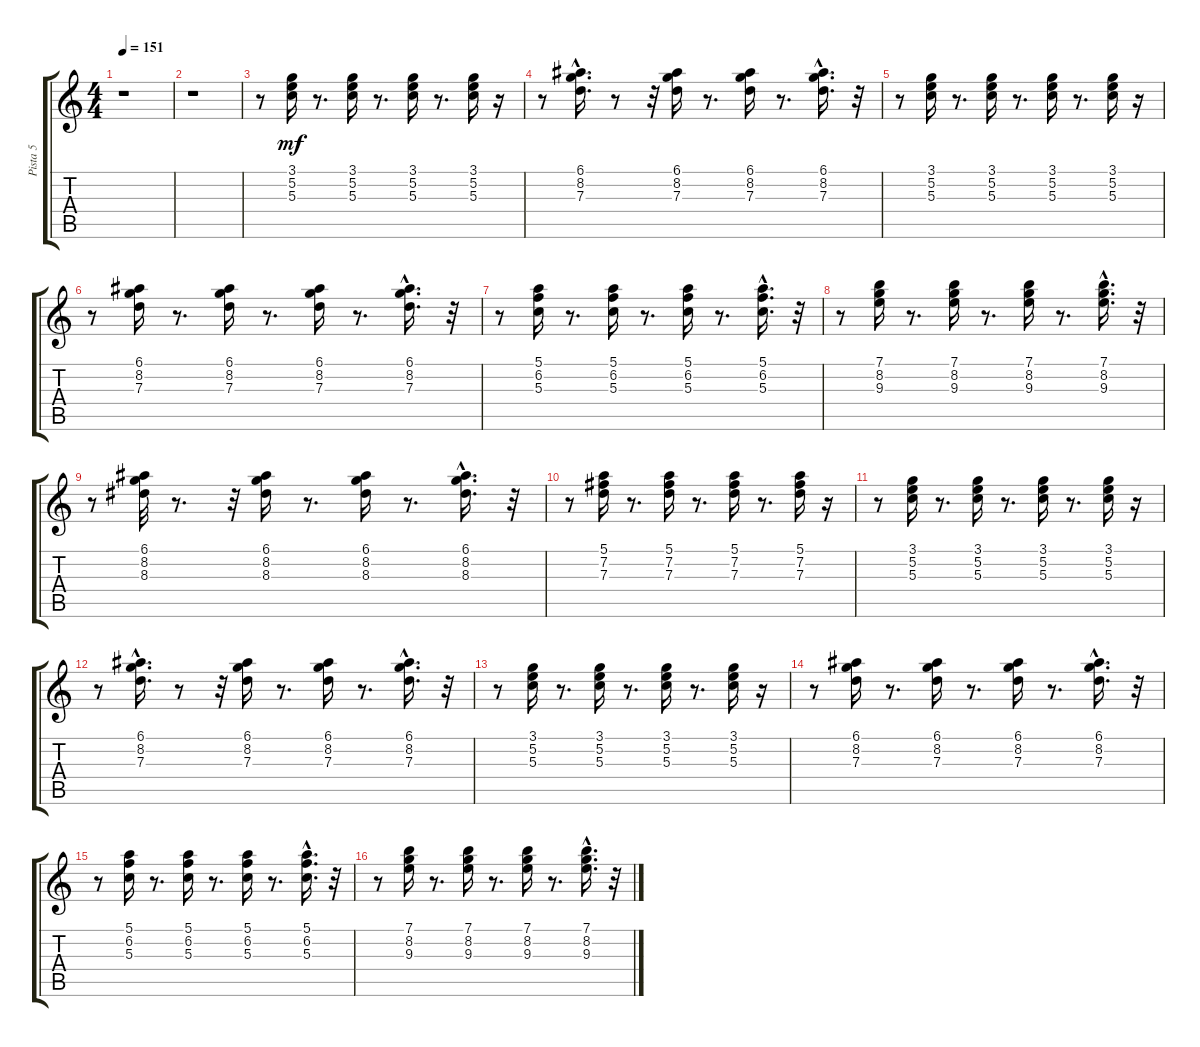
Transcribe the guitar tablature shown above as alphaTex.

\track ("Pista 5" "Pista 5") {instrument overdrivenguitar}
\staff {score tabs}
\tuning (E4 B3 G3 D3 A2 E2) {hide}
\ts (4 4)
\tempo 151
\clef g2
\ks c
r.1{dy mf} |
r.1 |
r.8 (3.1 5.2 5.3).16 r.8{d} (3.1 5.2 5.3).16 r.8{d} (3.1 5.2 5.3).16 r.8{d} (3.1 5.2 5.3).16 r.16 |
r.8 (6.1 8.2{hac} 7.3{hac}).16{d} r.8 r.32 (6.1 8.2 7.3).16 r.8{d} (6.1 8.2 7.3).16 r.8{d} (6.1 8.2 7.3{hac}).16{d} r.32 |
r.8 (3.1 5.2 5.3).16 r.8{d} (3.1 5.2 5.3).16 r.8{d} (3.1 5.2 5.3).16 r.8{d} (3.1 5.2 5.3).16 r.16 |
r.8 (6.1 8.2 7.3).16 r.8{d} (6.1 8.2 7.3).16 r.8{d} (6.1 8.2 7.3).16 r.8{d} (6.1{hac} 8.2 7.3{hac}).16{d} r.32 |
r.8 (5.1 6.2 5.3).16 r.8{d} (5.1 6.2 5.3).16 r.8{d} (5.1 6.2 5.3).16 r.8{d} (5.1{hac} 6.2 5.3{hac}).16{d} r.32 |
r.8 (7.1 8.2 9.3).16 r.8{d} (7.1 8.2 9.3).16 r.8{d} (7.1 8.2 9.3).16 r.8{d} (7.1 8.2 9.3{hac}).16{d} r.32 |
r.8 (6.1 8.2 8.3).32 r.8{d} r.32 (6.1 8.2 8.3).16 r.8{d} (6.1 8.2 8.3).16 r.8{d} (6.1 8.2 8.3{hac}).16{d} r.32 |
r.8 (5.1 7.2 7.3).16 r.8{d} (5.1 7.2 7.3).16 r.8{d} (5.1 7.2 7.3).16 r.8{d} (5.1 7.2 7.3).16 r.16 |
r.8 (3.1 5.2 5.3).16 r.8{d} (3.1 5.2 5.3).16 r.8{d} (3.1 5.2 5.3).16 r.8{d} (3.1 5.2 5.3).16 r.16 |
r.8 (6.1 8.2{hac} 7.3{hac}).16{d} r.8 r.32 (6.1 8.2 7.3).16 r.8{d} (6.1 8.2 7.3).16 r.8{d} (6.1 8.2 7.3{hac}).16{d} r.32 |
r.8 (3.1 5.2 5.3).16 r.8{d} (3.1 5.2 5.3).16 r.8{d} (3.1 5.2 5.3).16 r.8{d} (3.1 5.2 5.3).16 r.16 |
r.8 (6.1 8.2 7.3).16 r.8{d} (6.1 8.2 7.3).16 r.8{d} (6.1 8.2 7.3).16 r.8{d} (6.1{hac} 8.2 7.3{hac}).16{d} r.32 |
r.8 (5.1 6.2 5.3).16 r.8{d} (5.1 6.2 5.3).16 r.8{d} (5.1 6.2 5.3).16 r.8{d} (5.1{hac} 6.2 5.3{hac}).16{d} r.32 |
r.8 (7.1 8.2 9.3).16 r.8{d} (7.1 8.2 9.3).16 r.8{d} (7.1 8.2 9.3).16 r.8{d} (7.1 8.2 9.3{hac}).16{d} r.32
